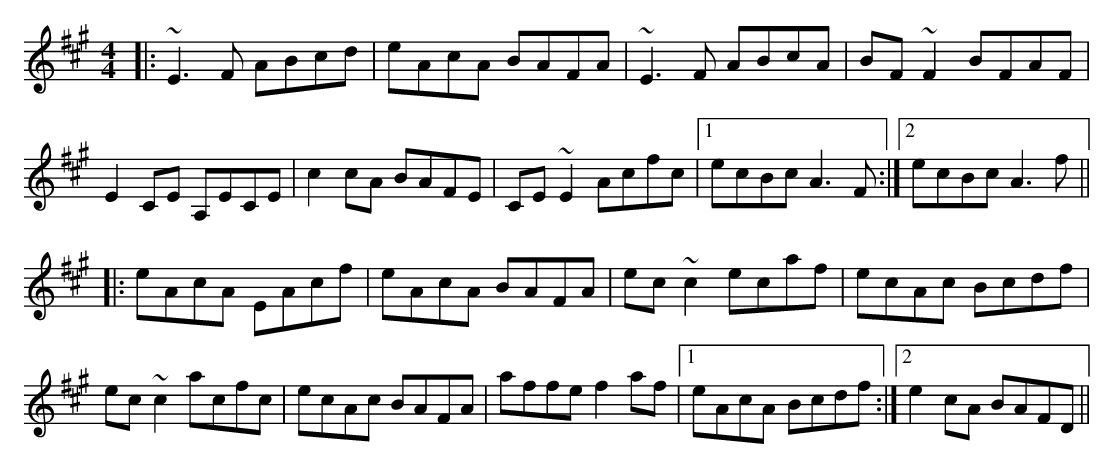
X:1
M:4/4
K:A
|:~E3F ABcd|eAcA BAFA|~E3F ABcA|BF~F2 BFAF|
E2CE A,ECE|c2cA BAFE|CE~E2 Acfc|1 ecBc A3F:|2 ecBc A3f||
|:eAcA EAcf|eAcA BAFA|ec~c2 ecaf|ecAc Bcdf|
ec~c2 acfc|ecAc BAFA|affe f2af|1 eAcA Bcdf:|2 e2cA BAFD||
